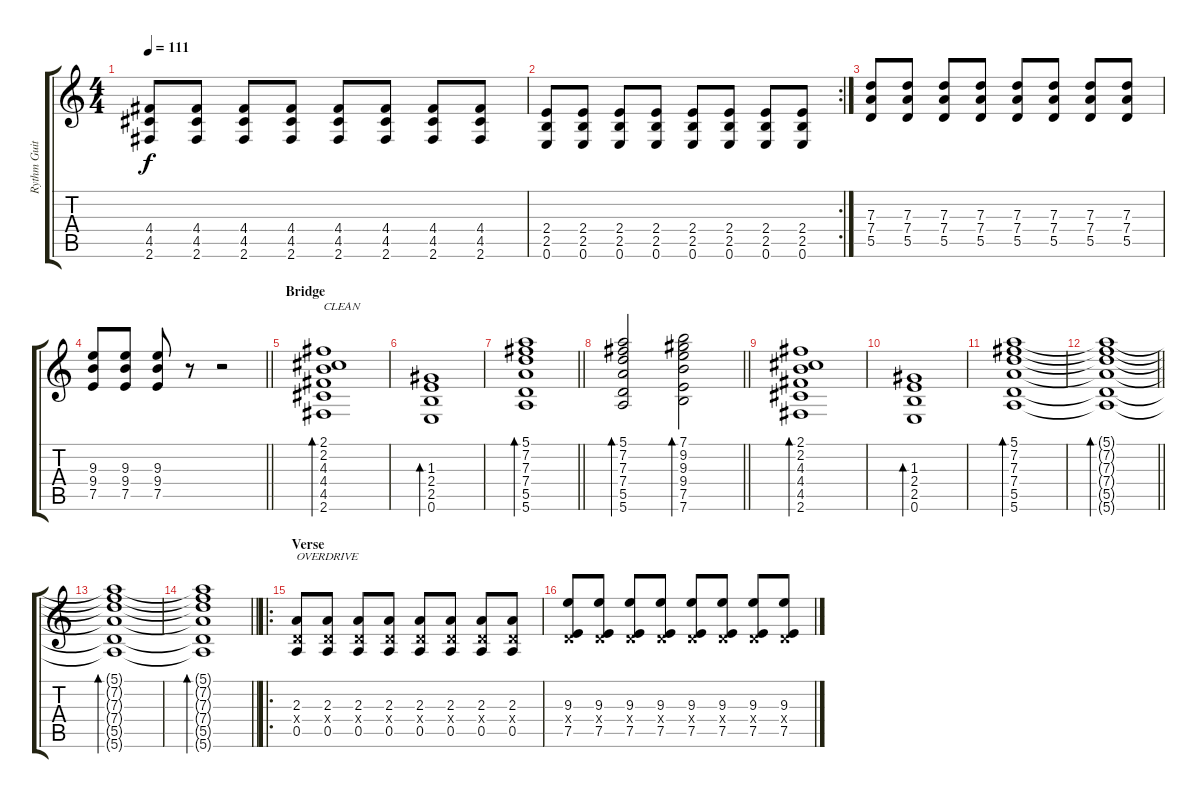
\track ("Rythm Guitar" "Rythm Guit") {instrument electricguitarmuted}
\staff {score tabs}
\tuning (E4 B3 G3 D3 A2 E2) {hide}
\ts (4 4)
\tempo 111
\clef g2
\ks c
(4.4 4.5 2.6).8{dy f} (4.4 4.5 2.6).8 (4.4 4.5 2.6).8 (4.4 4.5 2.6).8 (4.4 4.5 2.6).8 (4.4 4.5 2.6).8 (4.4 4.5 2.6).8 (4.4 4.5 2.6).8 |
\rc 2
(2.4 2.5 0.6).8 (2.4 2.5 0.6).8 (2.4 2.5 0.6).8 (2.4 2.5 0.6).8 (2.4 2.5 0.6).8 (2.4 2.5 0.6).8 (2.4 2.5 0.6).8 (2.4 2.5 0.6).8 |
(7.3 7.4 5.5).8 (7.3 7.4 5.5).8 (7.3 7.4 5.5).8 (7.3 7.4 5.5).8 (7.3 7.4 5.5).8 (7.3 7.4 5.5).8 (7.3 7.4 5.5).8 (7.3 7.4 5.5).8 |
\barLineRight lightlight
(9.3 9.4 7.5).8 (9.3 9.4 7.5).8 (9.3 9.4 7.5).8 r.8 r.2 |
\section ("" "Bridge")
(2.1 2.2 4.3 4.4 4.5 2.6).1{bd 120 txt "CLEAN" volume 8 instrument acousticguitarsteel} |
(1.3 2.4 2.5 0.6).1{bd 120} |
\barLineRight lightlight
(5.1 7.2 7.3 7.4 5.5 5.6).1{bd 120} |
\barLineRight lightlight
(5.1 7.2 7.3 7.4 5.5 5.6).2{bd 120} (7.1 9.2 9.3 9.4 7.5 7.6).2{bd 120} |
(2.1 2.2 4.3 4.4 4.5 2.6).1{bd 120} |
(1.3 2.4 2.5 0.6).1{bd 120} |
(5.1 7.2 7.3 7.4 5.5 5.6).1{bd 120} |
\barLineRight lightlight
(5.1{t} 7.2{t} 7.3{t} 7.4{t} 5.5{t} 5.6{t}).1{bd 120} |
(5.1{t} 7.2{t} 7.3{t} 7.4{t} 5.5{t} 5.6{t}).1{bd 120} |
\barLineRight lightlight
(5.1{t} 7.2{t} 7.3{t} 7.4{t} 5.5{t} 5.6{t}).1{bd 120} |
\ro
\section ("" "Verse")
(2.3 0.4{x} 0.5).8{txt "OVERDRIVE" volume 16 instrument overdrivenguitar} (2.3 0.4{x} 0.5).8 (2.3 0.4{x} 0.5).8 (2.3 0.4{x} 0.5).8 (2.3 0.4{x} 0.5).8 (2.3 0.4{x} 0.5).8 (2.3 0.4{x} 0.5).8 (2.3 0.4{x} 0.5).8 |
(9.3 0.4{x} 7.5).8 (9.3 0.4{x} 7.5).8 (9.3 0.4{x} 7.5).8 (9.3 0.4{x} 7.5).8 (9.3 0.4{x} 7.5).8 (9.3 0.4{x} 7.5).8 (9.3 0.4{x} 7.5).8 (9.3 0.4{x} 7.5).8
